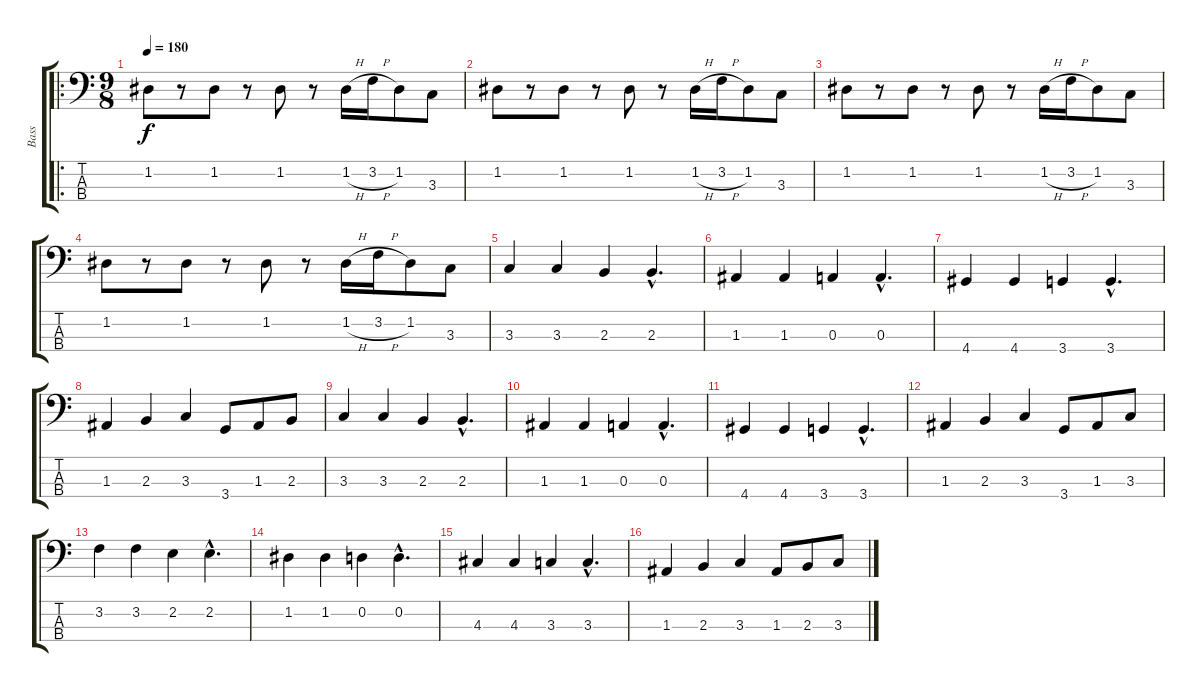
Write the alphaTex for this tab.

\track ("Bass" "Bass") {instrument electricbasspick}
\staff {score tabs}
\tuning (G2 D2 A1 E1) {hide}
\ro
\ts (9 8)
\tempo 180
\clef f4
\ks c
1.2.8{dy f instrument electricbasspick} r.8 1.2.8 r.8 1.2.8 r.8 1.2{h}.16 3.2{h}.16 1.2.8 3.3.8 |
1.2.8 r.8 1.2.8 r.8 1.2.8 r.8 1.2{h}.16 3.2{h}.16 1.2.8 3.3.8 |
1.2.8 r.8 1.2.8 r.8 1.2.8 r.8 1.2{h}.16 3.2{h}.16 1.2.8 3.3.8 |
1.2.8 r.8 1.2.8 r.8 1.2.8 r.8 1.2{h}.16 3.2{h}.16 1.2.8 3.3.8 |
3.3.4 3.3.4 2.3.4 2.3{hac}.4{d} |
1.3.4 1.3.4 0.3.4 0.3{hac}.4{d} |
4.4.4 4.4.4 3.4.4 3.4{hac}.4{d} |
1.3.4 2.3.4 3.3.4 3.4.8 1.3.8 2.3.8 |
3.3.4 3.3.4 2.3.4 2.3{hac}.4{d} |
1.3.4 1.3.4 0.3.4 0.3{hac}.4{d} |
4.4.4 4.4.4 3.4.4 3.4{hac}.4{d} |
1.3.4 2.3.4 3.3.4 3.4.8 1.3.8 3.3.8 |
3.2.4 3.2.4 2.2.4 2.2{hac}.4{d} |
1.2.4 1.2.4 0.2.4 0.2{hac}.4{d} |
4.3.4 4.3.4 3.3.4 3.3{hac}.4{d} |
1.3.4 2.3.4 3.3.4 1.3.8 2.3.8 3.3.8
